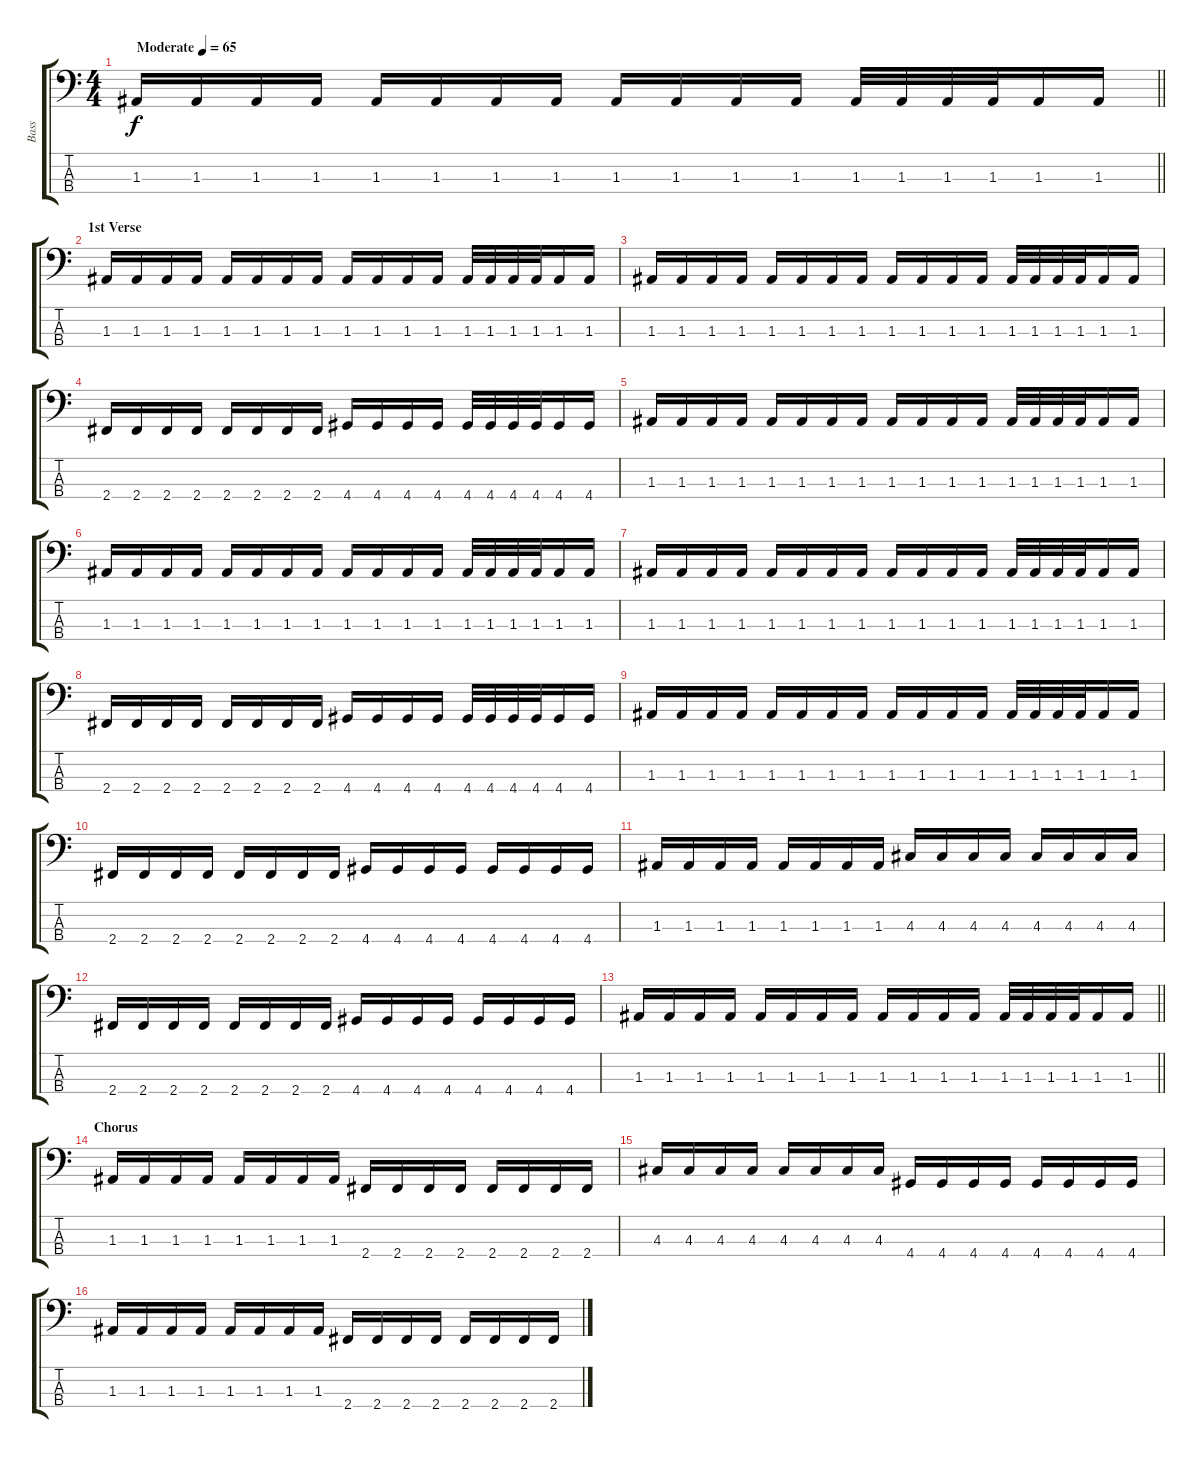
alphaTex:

\track ("Bass" "Bass") {instrument electricbasspick}
\staff {score tabs}
\tuning (G2 D2 A1 E1) {hide}
\ts (4 4)
\tempo (65 "Moderate")
\clef f4
\barLineRight lightlight
\ks c
1.3.16{dy f instrument electricbasspick} 1.3.16 1.3.16 1.3.16 1.3.16 1.3.16 1.3.16 1.3.16 1.3.16 1.3.16 1.3.16 1.3.16 1.3.32 1.3.32 1.3.32 1.3.32 1.3.16 1.3.16 |
\section ("" "1st Verse")
1.3.16 1.3.16 1.3.16 1.3.16 1.3.16 1.3.16 1.3.16 1.3.16 1.3.16 1.3.16 1.3.16 1.3.16 1.3.32 1.3.32 1.3.32 1.3.32 1.3.16 1.3.16 |
1.3.16 1.3.16 1.3.16 1.3.16 1.3.16 1.3.16 1.3.16 1.3.16 1.3.16 1.3.16 1.3.16 1.3.16 1.3.32 1.3.32 1.3.32 1.3.32 1.3.16 1.3.16 |
2.4.16 2.4.16 2.4.16 2.4.16 2.4.16 2.4.16 2.4.16 2.4.16 4.4.16 4.4.16 4.4.16 4.4.16 4.4.32 4.4.32 4.4.32 4.4.32 4.4.16 4.4.16 |
1.3.16 1.3.16 1.3.16 1.3.16 1.3.16 1.3.16 1.3.16 1.3.16 1.3.16 1.3.16 1.3.16 1.3.16 1.3.32 1.3.32 1.3.32 1.3.32 1.3.16 1.3.16 |
1.3.16 1.3.16 1.3.16 1.3.16 1.3.16 1.3.16 1.3.16 1.3.16 1.3.16 1.3.16 1.3.16 1.3.16 1.3.32 1.3.32 1.3.32 1.3.32 1.3.16 1.3.16 |
1.3.16 1.3.16 1.3.16 1.3.16 1.3.16 1.3.16 1.3.16 1.3.16 1.3.16 1.3.16 1.3.16 1.3.16 1.3.32 1.3.32 1.3.32 1.3.32 1.3.16 1.3.16 |
2.4.16 2.4.16 2.4.16 2.4.16 2.4.16 2.4.16 2.4.16 2.4.16 4.4.16 4.4.16 4.4.16 4.4.16 4.4.32 4.4.32 4.4.32 4.4.32 4.4.16 4.4.16 |
1.3.16 1.3.16 1.3.16 1.3.16 1.3.16 1.3.16 1.3.16 1.3.16 1.3.16 1.3.16 1.3.16 1.3.16 1.3.32 1.3.32 1.3.32 1.3.32 1.3.16 1.3.16 |
2.4.16 2.4.16 2.4.16 2.4.16 2.4.16 2.4.16 2.4.16 2.4.16 4.4.16 4.4.16 4.4.16 4.4.16 4.4.16 4.4.16 4.4.16 4.4.16 |
1.3.16 1.3.16 1.3.16 1.3.16 1.3.16 1.3.16 1.3.16 1.3.16 4.3.16 4.3.16 4.3.16 4.3.16 4.3.16 4.3.16 4.3.16 4.3.16 |
2.4.16 2.4.16 2.4.16 2.4.16 2.4.16 2.4.16 2.4.16 2.4.16 4.4.16 4.4.16 4.4.16 4.4.16 4.4.16 4.4.16 4.4.16 4.4.16 |
\barLineRight lightlight
1.3.16 1.3.16 1.3.16 1.3.16 1.3.16 1.3.16 1.3.16 1.3.16 1.3.16 1.3.16 1.3.16 1.3.16 1.3.32 1.3.32 1.3.32 1.3.32 1.3.16 1.3.16 |
\section ("" "Chorus")
1.3.16 1.3.16 1.3.16 1.3.16 1.3.16 1.3.16 1.3.16 1.3.16 2.4.16 2.4.16 2.4.16 2.4.16 2.4.16 2.4.16 2.4.16 2.4.16 |
4.3.16 4.3.16 4.3.16 4.3.16 4.3.16 4.3.16 4.3.16 4.3.16 4.4.16 4.4.16 4.4.16 4.4.16 4.4.16 4.4.16 4.4.16 4.4.16 |
1.3.16 1.3.16 1.3.16 1.3.16 1.3.16 1.3.16 1.3.16 1.3.16 2.4.16 2.4.16 2.4.16 2.4.16 2.4.16 2.4.16 2.4.16 2.4.16
